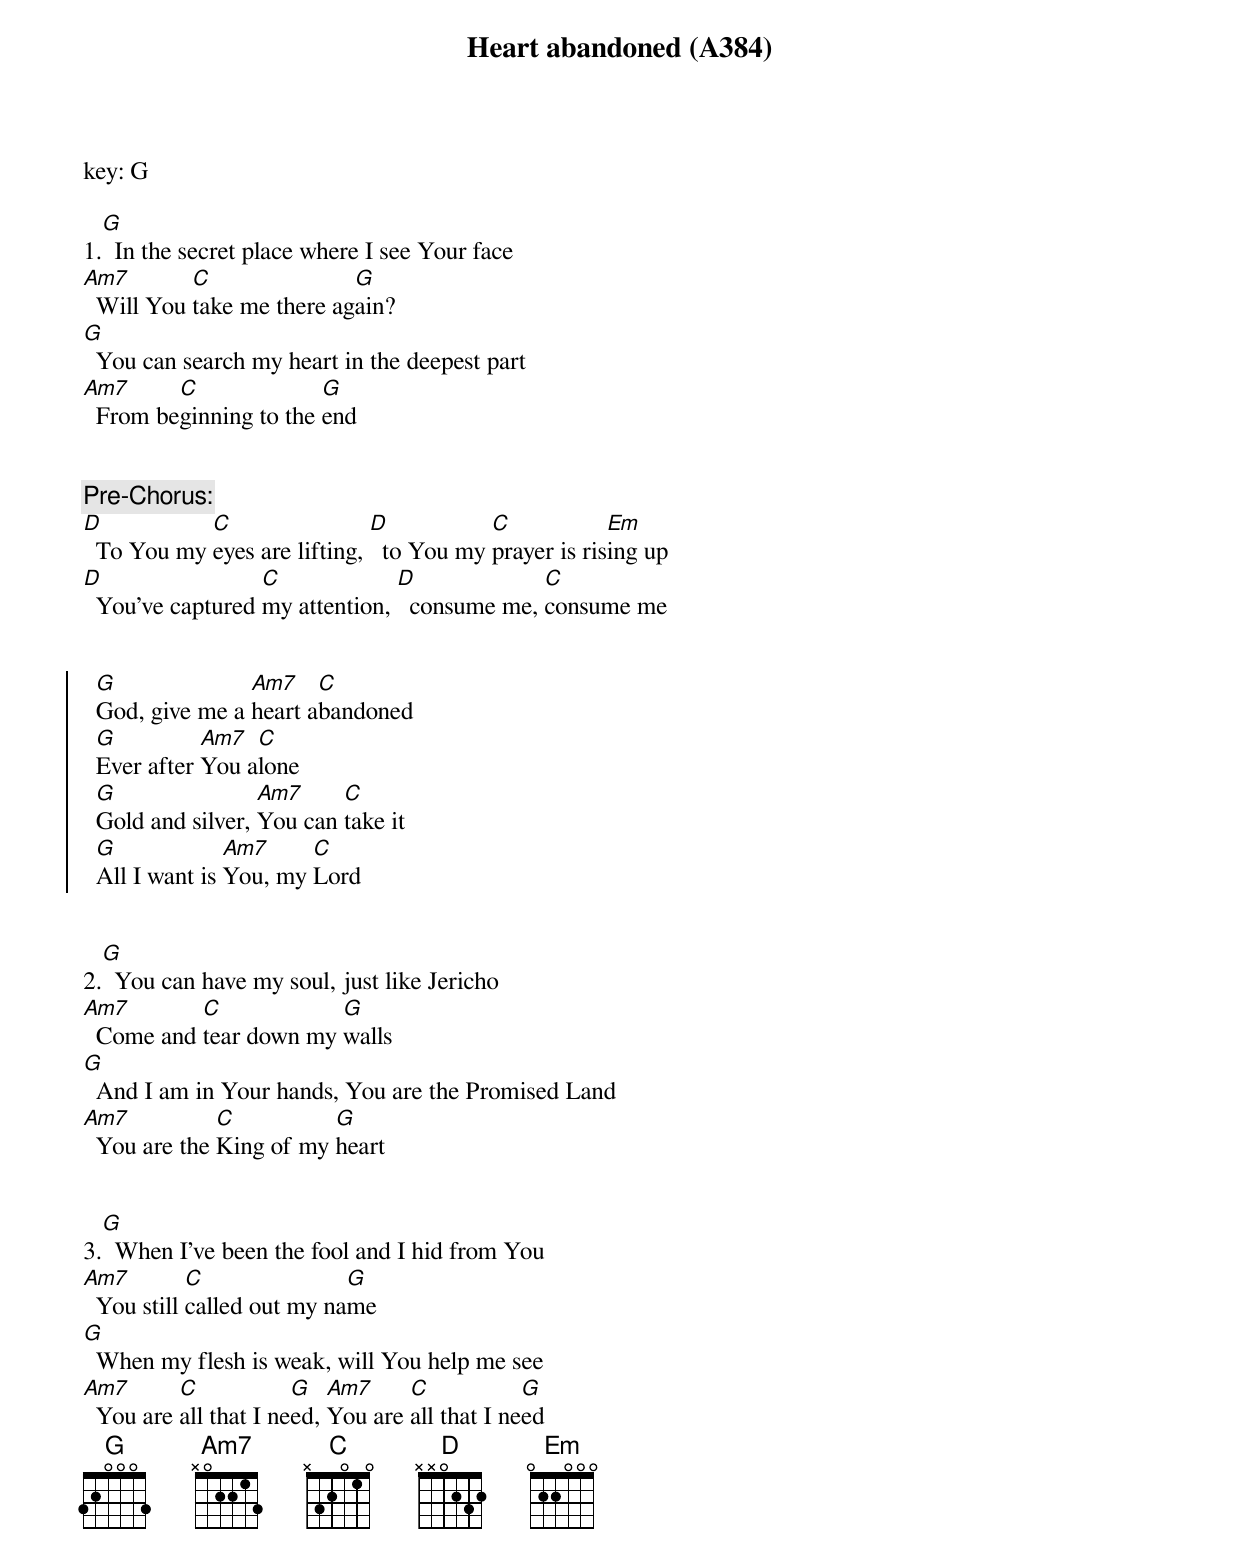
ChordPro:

{title: Heart abandoned (A384)}
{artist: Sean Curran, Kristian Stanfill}
key: G

1.[G]  In the secret place where I see Your face
[Am7]  Will You [C]take me there ag[G]ain?
[G]  You can search my heart in the deepest part
[Am7]  From be[C]ginning to the [G]end


{comment: Pre-Chorus:}
[D]  To You my [C]eyes are lifting, [D]  to You my [C]prayer is ris[Em]ing up
[D]  You’ve captured [C]my attention, [D]  consume me, [C]consume me


{soc}
  [G]God, give me a [Am7]heart a[C]bandoned
  [G]Ever after [Am7]You a[C]lone
  [G]Gold and silver, [Am7]You can [C]take it
  [G]All I want is [Am7]You, my [C]Lord
 {eoc}


2.[G]  You can have my soul, just like Jericho
[Am7]  Come and [C]tear down my [G]walls
[G]  And I am in Your hands, You are the Promised Land
[Am7]  You are the [C]King of my [G]heart


3.[G]  When I’ve been the fool and I hid from You
[Am7]  You still [C]called out my na[G]me
[G]  When my flesh is weak, will You help me see
[Am7]  You are [C]all that I ne[G]ed, [Am7]You are [C]all that I ne[G]ed
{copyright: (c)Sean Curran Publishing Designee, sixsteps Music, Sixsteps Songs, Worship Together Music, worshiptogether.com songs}
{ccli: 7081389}
